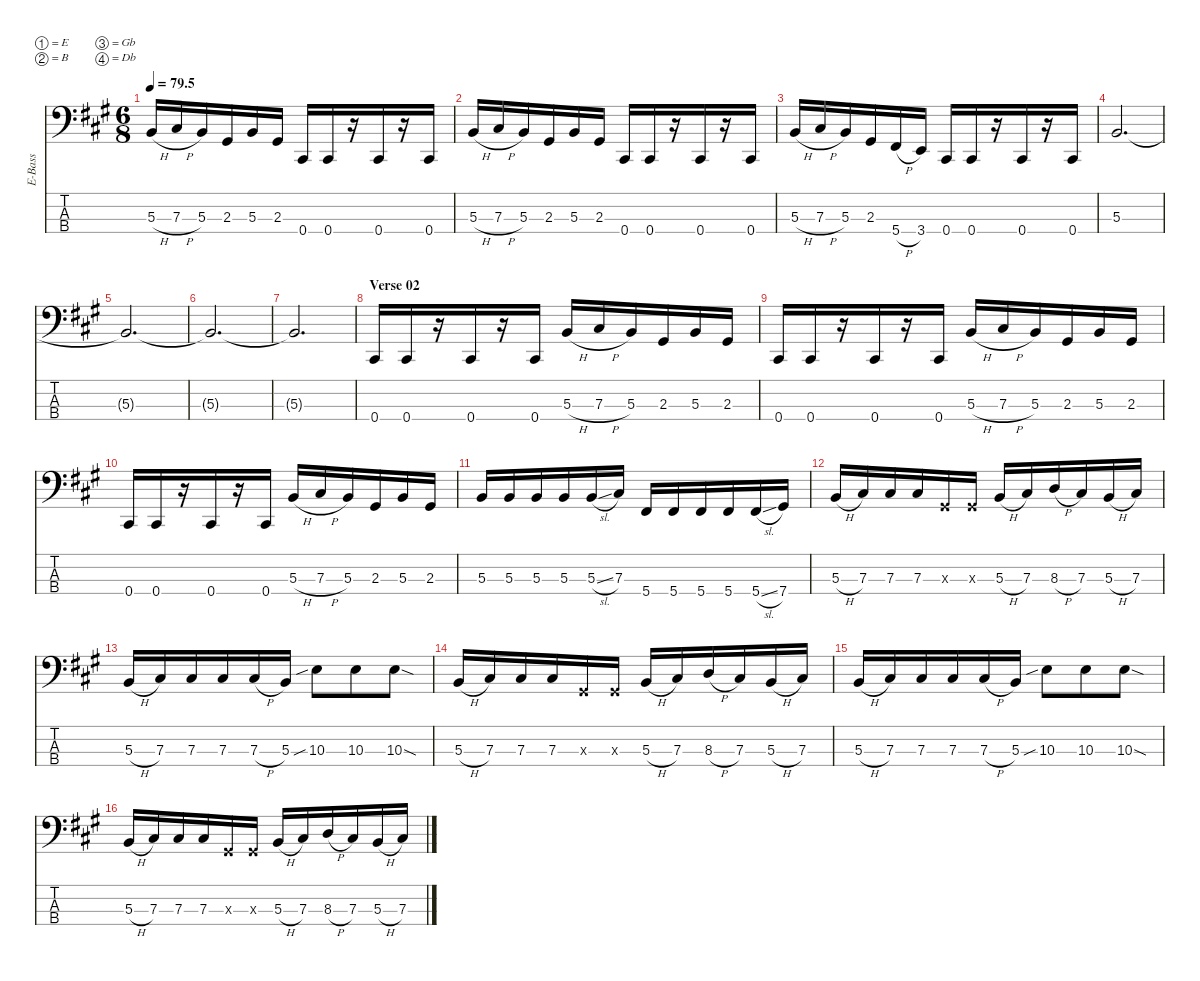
\defaultSystemsLayout 4
\hideDynamics
\bracketExtendMode nobrackets
\otherSystemsTrackNameOrientation horizontal
\track ("Electric Bass" "E-Bass") {instrument electricbassfinger}
\staff {score tabs}
\tuning (E2 B1 Gb1 Db1)
\ts (6 8)
\tempo
79.5
\accidentals auto
\clef f4
\ottava regular
\simile none
\ks a
5.3{h acc forcenatural}.16{dy f beam Up} 7.3{h acc #}.16{beam Up} 5.3{acc forcenatural}.16{beam Up} 2.3{acc #}.16{beam Up} 5.3{acc forcenatural}.16{beam Up} 2.3{acc #}.16{beam Up} 0.4{acc #}.16{beam Up} 0.4{acc #}.16{beam Up} r.16{beam Up} 0.4{acc #}.16{beam Up} r.16{beam Up} 0.4{acc #}.16{beam Up} |
5.3{h acc forcenatural}.16{beam Up} 7.3{h acc #}.16{beam Up} 5.3{acc forcenatural}.16{beam Up} 2.3{acc #}.16{beam Up} 5.3{acc forcenatural}.16{beam Up} 2.3{acc #}.16{beam Up} 0.4{acc #}.16{beam Up} 0.4{acc #}.16{beam Up} r.16{beam Up} 0.4{acc #}.16{beam Up} r.16{beam Up} 0.4{acc #}.16{beam Up} |
5.3{h acc forcenatural}.16{beam Up} 7.3{h acc #}.16{beam Up} 5.3{acc forcenatural}.16{beam Up} 2.3{acc #}.16{beam Up} 5.4{h acc #}.16{beam Up} 3.4{acc forcenatural}.16{beam Up} 0.4{acc #}.16{beam Up} 0.4{acc #}.16{beam Up} r.16{beam Up} 0.4{acc #}.16{beam Up} r.16{beam Up} 0.4{acc #}.16{beam Up} |
5.3{acc forcenatural}.2{d beam Up} |
5.3{t acc forcenatural}.2{d beam Up} |
5.3{t acc forcenatural}.2{d beam Up} |
5.3{t acc forcenatural}.2{d beam Up} |
\section ("" "Verse 02")
0.4{acc #}.16{beam Up} 0.4{acc #}.16{beam Up} r.16{beam Up} 0.4{acc #}.16{beam Up} r.16{beam Up} 0.4{acc #}.16{beam Up} 5.3{h acc forcenatural}.16{beam Up} 7.3{h acc #}.16{beam Up} 5.3{acc forcenatural}.16{beam Up} 2.3{acc #}.16{beam Up} 5.3{acc forcenatural}.16{beam Up} 2.3{acc #}.16{beam Up} |
0.4{acc #}.16{beam Up} 0.4{acc #}.16{beam Up} r.16{beam Up} 0.4{acc #}.16{beam Up} r.16{beam Up} 0.4{acc #}.16{beam Up} 5.3{h acc forcenatural}.16{beam Up} 7.3{h acc #}.16{beam Up} 5.3{acc forcenatural}.16{beam Up} 2.3{acc #}.16{beam Up} 5.3{acc forcenatural}.16{beam Up} 2.3{acc #}.16{beam Up} |
0.4{acc #}.16{beam Up} 0.4{acc #}.16{beam Up} r.16{beam Up} 0.4{acc #}.16{beam Up} r.16{beam Up} 0.4{acc #}.16{beam Up} 5.3{h acc forcenatural}.16{beam Up} 7.3{h acc #}.16{beam Up} 5.3{acc forcenatural}.16{beam Up} 2.3{acc #}.16{beam Up} 5.3{acc forcenatural}.16{beam Up} 2.3{acc #}.16{beam Up} |
5.3{acc forcenatural}.16{beam Up} 5.3{acc forcenatural}.16{beam Up} 5.3{acc forcenatural}.16{beam Up} 5.3{acc forcenatural}.16{beam Up} 5.3{sl acc forcenatural}.16{beam Up} 7.3{acc #}.16{beam Up} 5.4{acc #}.16{beam Up} 5.4{acc #}.16{beam Up} 5.4{acc #}.16{beam Up} 5.4{acc #}.16{beam Up} 5.4{sl acc #}.16{beam Up} 7.4{acc #}.16{beam Up} |
5.3{h acc forcenatural}.16{beam Up} 7.3{acc #}.16{beam Up} 7.3{acc #}.16{beam Up} 7.3{acc #}.16{beam Up} 2.3{x acc #}.16{beam Up} 2.3{x acc #}.16{beam Up} 5.3{h acc forcenatural}.16{beam Up} 7.3{acc #}.16{beam Up} 8.3{h acc forcenatural}.16{beam Up} 7.3{acc #}.16{beam Up} 5.3{h acc forcenatural}.16{beam Up} 7.3{acc #}.16{beam Up} |
5.3{h acc forcenatural}.16{beam Up} 7.3{acc #}.16{beam Up} 7.3{acc #}.16{beam Up} 7.3{acc #}.16{beam Up} 7.3{h acc #}.16{beam Up} 5.3{acc forcenatural}.16{beam Up} 10.3{sib acc forcenatural}.8{beam Down} 10.3{acc forcenatural}.8{beam Down} 10.3{sod acc forcenatural}.8{beam Down} |
5.3{h acc forcenatural}.16{beam Up} 7.3{acc #}.16{beam Up} 7.3{acc #}.16{beam Up} 7.3{acc #}.16{beam Up} 2.3{x acc #}.16{beam Up} 2.3{x acc #}.16{beam Up} 5.3{h acc forcenatural}.16{beam Up} 7.3{acc #}.16{beam Up} 8.3{h acc forcenatural}.16{beam Up} 7.3{acc #}.16{beam Up} 5.3{h acc forcenatural}.16{beam Up} 7.3{acc #}.16{beam Up} |
5.3{h acc forcenatural}.16{beam Up} 7.3{acc #}.16{beam Up} 7.3{acc #}.16{beam Up} 7.3{acc #}.16{beam Up} 7.3{h acc #}.16{beam Up} 5.3{acc forcenatural}.16{beam Up} 10.3{sib acc forcenatural}.8{beam Down} 10.3{acc forcenatural}.8{beam Down} 10.3{sod acc forcenatural}.8{beam Down} |
5.3{h acc forcenatural}.16{beam Up} 7.3{acc #}.16{beam Up} 7.3{acc #}.16{beam Up} 7.3{acc #}.16{beam Up} 2.3{x acc #}.16{beam Up} 2.3{x acc #}.16{beam Up} 5.3{h acc forcenatural}.16{beam Up} 7.3{acc #}.16{beam Up} 8.3{h acc forcenatural}.16{beam Up} 7.3{acc #}.16{beam Up} 5.3{h acc forcenatural}.16{beam Up} 7.3{acc #}.16{beam Up}
